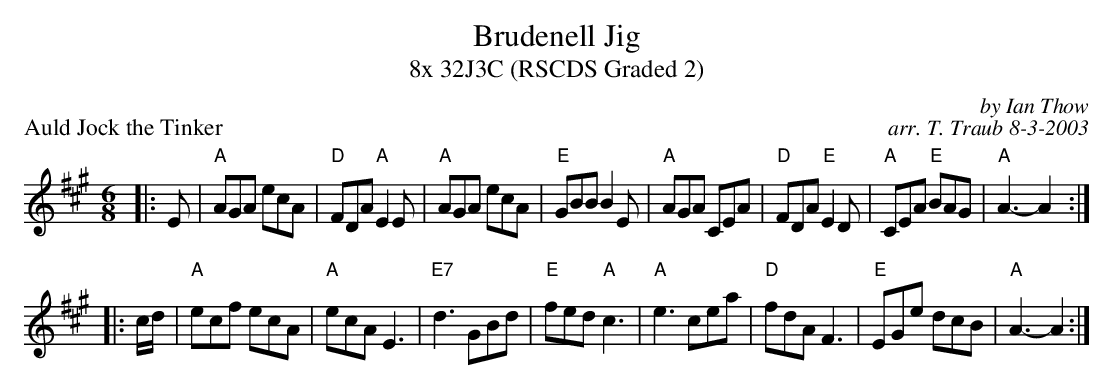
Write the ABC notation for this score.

X:1
T: Brudenell Jig
T: 8x 32J3C (RSCDS Graded 2)
P: Auld Jock the Tinker
C: by Ian Thow
C: arr. T. Traub 8-3-2003
M: 6/8
K: A
L: 1/8
|: E|"A"AGA ecA|"D"FDA "A"E2 E|"A"AGA ecA|"E"GBB B2 E|"A"AGA CEA|"D"FDA "E"E2 D|"A"CEA "E"BAG|"A"A3-A2 :|
|: c/d/|"A"ecf ecA|"A"ecA E3|"E7"d3 GBd|"E"fed "A"c3|"A"e3 cea|"D"fdA F3|"E"EGe dcB|"A"A3-A2:|
